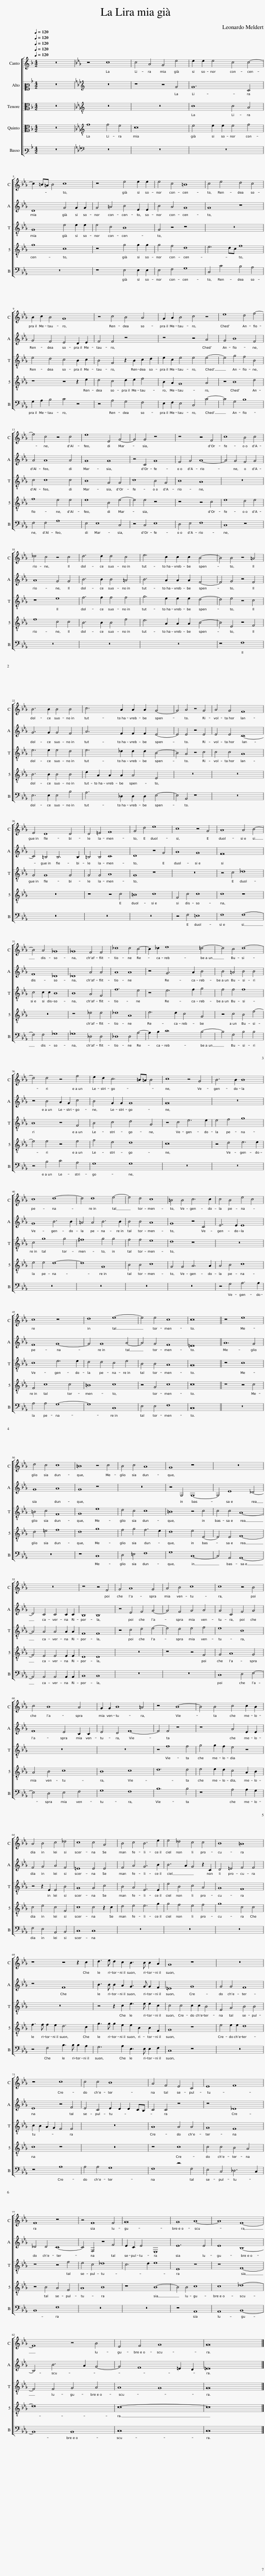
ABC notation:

X:1
%%score [ 1 2 [ 3 4 ] 5 ]
L:1/8
Q:1/4=120
M:4/2
I:linebreak $
K:F
V:1 treble
V:2 alto2
V:3 alto
V:4 alto
V:5 bass3
V:1
 z16 |[K:Eb] z8 c8 | c4 A4 G4 e4 | e2 e2 e4 c4 c4- |$ c2 =B=A B4 c8 | %5
 z8 e4 e2 e2 | e4 c4 =B8 | c4 e4 d4 c4 |$ B2 c2 B4 G8 | z4 c4 B4 A4 | %10
 G2 A2 B4 c4 z4 | e8 d4 f4- |$ f4 c4 z4 c4 | e8 E4 G4- | G4 G4 z8 | %15
 z8 z4 F4 | c8 B4 c4 |$ _d4 c4 z4 c4 | d6 d2 d4 c4 | e6 c2 c2 c2 B4- | %20
 B4 B4 z4 =A4 |$ B6 B2 B4 B4 | c6 A2 A2 A2 G4- | G4 A4 z4 G4 | A4 G4 F8 |$ %25
 E4 D8 D4 | D4 =E4 F8 | G4 d4 e8 | c8 z4 G4 | A8 A4 B4- |$ %30
 B4 A4 _G8 | _G8 F4 F4 | _d8 d4 c4- | c2 _d2 e8 =d4- | d4 c4 d8- |$ %35
 d4 d4 z4 f4 | e2 d2 c6 =B=A B4 | c8 z4 G4 | B6 B2 B8 |$ c8 d8- | %40
 d4 d8 e4- | e4 d4 c8 | =B4 B4 c6 c2 | c4 B4 e4 c4 |$ c8 z8 | %45
 d8 e8- | e4 e4 c8 | c16 || z8 e8 |$ d4 c4 c8 | %50
 =B8 z4 c4 | B4 c4 A8 | G8 z8 | z16 |$ z16 | %55
 z8 z4 F4 | G4 A8 G4 | A4 B4 c8 | c8 z4 B4 |$ c4 B8 A4 | %60
 G2 G2 B8 =A4 | z8 B8- | B4 B4 c4 c2 B2 |$ A4 B4 c4 _d4 | c8 c4 G4 | %65
 B4 c4 B6 e2 | e4 _d4 c4 c4 | B8 =A8 |$ z8 z4 z2 c2 | d3 e d2 c2 B3 B B2 A2 | %70
 G8 z8 | z16 |$ z8 c8 | c4 c4 B8 | A4 F4 E4 C4 | %75
 E8 F8 |$ F8 z8 | z4 F8 F4 | G16 | G8 A8- | %80
 A8 F8- |$ F8 z4 B4 | E4 F4 G8 | G16 |] %84
V:2
 z16 |[K:Eb][K:treble] z16 | z8 z4 G4 | G12 C4 |$ D8 G4 G2 G2 | %5
 G4 =A4 B4 E2 E2 | B4 A4 G8 | G8 z8 |$ G4 F4 E4 D2 E2 | F4 F4 z8 | %10
 z8 z4 A4 | G4 B8 F4 |$ A4 A8 A4 | G8 G8 | z4 C4 G8 | %15
 F4 G4 A8- | A4 G4 F4 G4 |$ A8 G4 G4 | B6 B2 B4 =A4 | B6 A2 A2 A2 F4- | %20
 F4 G4 z4 F4 |$ G6 G2 G4 F4 | A6 F2 F2 F2 E4- | E4 E4 z4 E4 | E4 E4 C8- |$ %25
 C4 =B,4 B,6 B,2 | =B,4 B,4 C8 | D8 z4 G4 | A8 G8 | F16 |$ %30
 F8 _D8 | _D8 A4 A4 | A8 A8 | z4 G6 A2 B4 | B4 =A4 B4 B4 |$ %35
 z4 B4 A2 G2 c4 | B4 G2 G2 G8 | G16 | z16 |$ G8 B6 B2 | %40
 =A4 A4 B6 B2 | B4 B4 A8 | G8 z4 C4 | E6 E2 E8 |$ F8 G8- | %45
 G4 G8 A4- | A4 G4 F8 | =E16 || A12 G4 |$ G8 A8 | %50
 G8 z8 | z16 | z4 G,4 G,8- | G,4 E8 _D4- |$ D4 C4 C4 C2 C2 | %55
 B,8 B,8 | z4 E4 F4 G4- | G4 F4 G4 A4 | G4 C4 F4 G4 |$ F8 E4 C2 C2 | %60
 E4 D4 F8- | F4 F4 z8 | z8 A4 E2 E2 |$ F4 G4 A4 F4 | =E8 E4 E4 | %65
 F4 A4 G6 B2 | B6 A2 G4 z2 C2 | D4 =E4 F4 F4 |$ z8 F8 | B3 B B2 A2 G3 G G2 F2 | %70
 =E8 G8 | G4 G4 F8 |$ E8 z4 F4 | E4 C4 E2 D2 D2 CB, | C4 C4 z8 | %75
 z8 _D8 |$ _D4 D4 C8- | C4 F,4 z4 F4 | E2 C2 E4 E,8 | E12 E4 | %80
 E8 B,8- |$ B,4 B6 A2 G4- | G4 F8 =E2 D2 | =E16 |] %84
V:3
 z16 |[K:Eb][K:treble-8] z16 | z16 | c8 c4 A4 |$ G8 e4 e2 e2 | %5
 e4 c4 B8 | G4 z4 z8 | z16 |$ e4 d4 c4 B2 c2 | B4 F4 z2 B2 c2 d2 | %10
 e2 c2 e4 e4 e4- | e4 g4 f4 B4 |$ c4 c8 c4 | B8 G4 G4 | c8 B4 G4 | %15
 B8 A8 | z16 |$ z8 e8 | f6 f2 f4 f4 | g6 e2 e2 e2 d4- | %20
 d4 e4 z4 c4 |$ e6 e2 e4 d4 | e6 _d2 d2 d2 B4- | B4 A4 z4 c4 | c4 c4 A8 |$ %25
 G4 G8 G4 | G4 G4 A8 | G8 z8 | z16 | z4 c4 _d8 |$ %30
 c4 c2 c2 B8 | B8 A4 F4 | f12 e4 | z4 e6 f2 g4 | f4 f4 f8 |$ %35
 B8 z4 F4 | B4 c4 d4 G4 | z4 c4 e6 e2 | e4 f4 g8 |$ c4 g8 g4 | %40
 ^f8 g4 g4 | f4 f4 e8 | d8 z8 | z16 |$ c8 e6 e2 | %45
 d4 d4 c4 e4 | B4 B4 A8 | G16 || z8 c8 |$ =B4 c4 F8 | %50
 G8 e8 | d4 c4 c8 | =B8 z4 c4 | c4 c4 A8- |$ A4 A4 A4 A2 A2 | %55
 F8 F8 | z4 c4 d4 e4- | e4 d4 e4 f4 | e8 B8 |$ z16 | %60
 z16 | z4 f8 f4 | g4 g2 f2 e4 z4 |$ z4 z2 E2 E4 B4 | G8 G4 c4 | %65
 B4 A4 E6 E2 | e4 B4 c4 A4 | G8 F8 |$ z16 | z4 z2 c2 e3 e e2 c2 | %70
 c4 c4 c2 c2 B4 | E4 G4 B4 B4 |$ c2 B2 A2 G2 F4 F4 | z16 | A8 A4 A4 | %75
 G8 F8 |$ z8 z4 f4 | e4 c4 _d8 | c6 d2 e8 | E8 z8 | %80
 z8 F8- |$ F4 F4 G4 A4 | A8 G8 | G16 |] %84
V:4
 z16 |[K:Eb][K:treble-8] f8 f4 e4 | c16 | e4 e2 e2 e4 f4 |$ g8 c8 | %5
 z8 g4 g2 g2 | g4 f4 d8 | e6 dc f8 |$ z8 z4 z2 e2 | d4 c4 d2 e2 f4 | %10
 B2 A2 G8 A4 | z4 B8 d4 |$ f8 e4 e4 | e8 B4 e4- | e4 e4 z8 | %15
 z8 z4 c4 | e8 d4 e4 |$ f8 c4 c4 | B6 B2 B4 f4 | e6 A2 A2 A2 B4- | %20
 B4 E4 z4 F4 |$ B6 B2 B4 B4 | e2 A2 A2 A2 A4 E4 | z16 | z16 |$ %25
 z16 | z8 z4 c4 | =B8 c8 | F4 c4 c8 | c8 z8 |$ %30
 z16 | z8 _d4 d4 | _d8 A8 | e6 d2 c4 G4 | z4 c4 B4 f4- |$ %35
 f4 f4 z4 f4 | g4 e4 d8 | c16 | z4 d4 e6 e2 |$ e4 e4 d8- | %40
 d8 G8 | B4 B4 c8 | G4 G4 A6 A2 | A4 B4 c8 |$ F4 c8 c4 | %45
 =B8 c8 | z4 G4 c8 | c16 || z8 z4 c4 |$ d4 =e4 f8 | %50
 d8 g8 | f4 g4 f6 e2 | d8 e4 E4- | E4 E4 F8- |$ F4 E4 E4 E2 E2 | %55
 D8 D8 | z16 | z8 z4 F4 | G4 A8 G4 |$ A4 B4 c8 | %60
 B8 c8 | d12 d4 | e4 e2 d2 c4 A2 B2 |$ c4 e4 c4 F4 | c8 c4 z2 c2 | %65
 d4 e4 e6 g2 | g4 f4 e4 f4 | g8 c4 c4 |$ f3 f f2 e2 d6 c2 | g3 g g2 e2 e2 B2 B2 F2 | %70
 G8 z8 | e4 e2 e2 d8 |$ c8 z8 | z16 | z8 c8 | %75
 c4 c4 B4 A4 |$ z4 B4 A4 F4 | A8 B8 | z8 B8- | B4 B4 c8 | %80
 c8 _d8- |$ d16 | c16- | c16 |] %84
V:5
 z16 |[K:Eb][K:bass] z16 | z16 | z16 |$ z16 | %5
 z8 E,4 E,2 E,2 | E,4 F,4 G,8 | C,4 C4 B,4 A,4 |$ G,2 A,2 B,4 C4 z4 | z4 A,4 G,4 F,4 | %10
 E,2 F,2 E,4 C,4 C4- | C4 G,4 B,8 |$ F,4 F,4 A,8 | E,4 E,8 C,4 | z4 C,4 E,8 | %15
 D,4 E,4 F,8 | C,8 z8 |$ z16 | z16 | z16 | %20
 z8 F,8 |$ E,6 E,2 E,4 B,4 | A,6 _D,2 D,2 D,2 E,4- | E,4 A,,4 z8 | z16 |$ %25
 z16 | z16 | z16 | z4 F,4 =E,8 | F,8 F,8- |$ %30
 F,4 F,4 _G,8 | _G,8 _D,4 D,4 | _D,8 D,4 A,4- | A,2 B,2 C8 B,4- | B,4 F,4 B,4 B,4 |$ %35
 z4 B,4 C4 A,4 | G,8 G,8 | z16 | z16 |$ z16 | %40
 z16 | z16 | z16 | z4 G,4 A,6 A,2 |$ A,4 A,4 G,8- | %45
 G,8 C,8 | E,4 E,4 F,8 | C,16 || z16 |$ z16 | %50
 z8 C,8 | D,4 =E,4 F,8 | G,8 C,8- | C,4 A,,4 A,,8- |$ A,,4 A,,4 A,,4 A,,2 A,,2 | %55
 B,,8 B,,8 | z16 | z16 | C,8 D,4 E,4- |$ E,4 D,4 E,4 F,4 | %60
 G,8 F,8 | B,12 B,4 | z8 A,4 A,2 G,2 |$ F,4 E,4 A,,4 B,,4 | C,8 C,8 | %65
 z16 | z16 | z16 |$ z4 F,4 B,3 B, B,2 A,2 | G,6 A,2 E,3 E, E,2 F,2 | %70
 C,8 z8 | z16 |$ z8 A,8 | A,4 A,4 G,8 | F,8 z4 F,4 | %75
 E,4 C,4 _D,6 C,2 |$ B,,8 F,8 | z16 | z16 | z8 A,,8 | %80
 A,,8 B,,8- |$ B,,8 B,,8 | C,16 | C,16 |] %84
